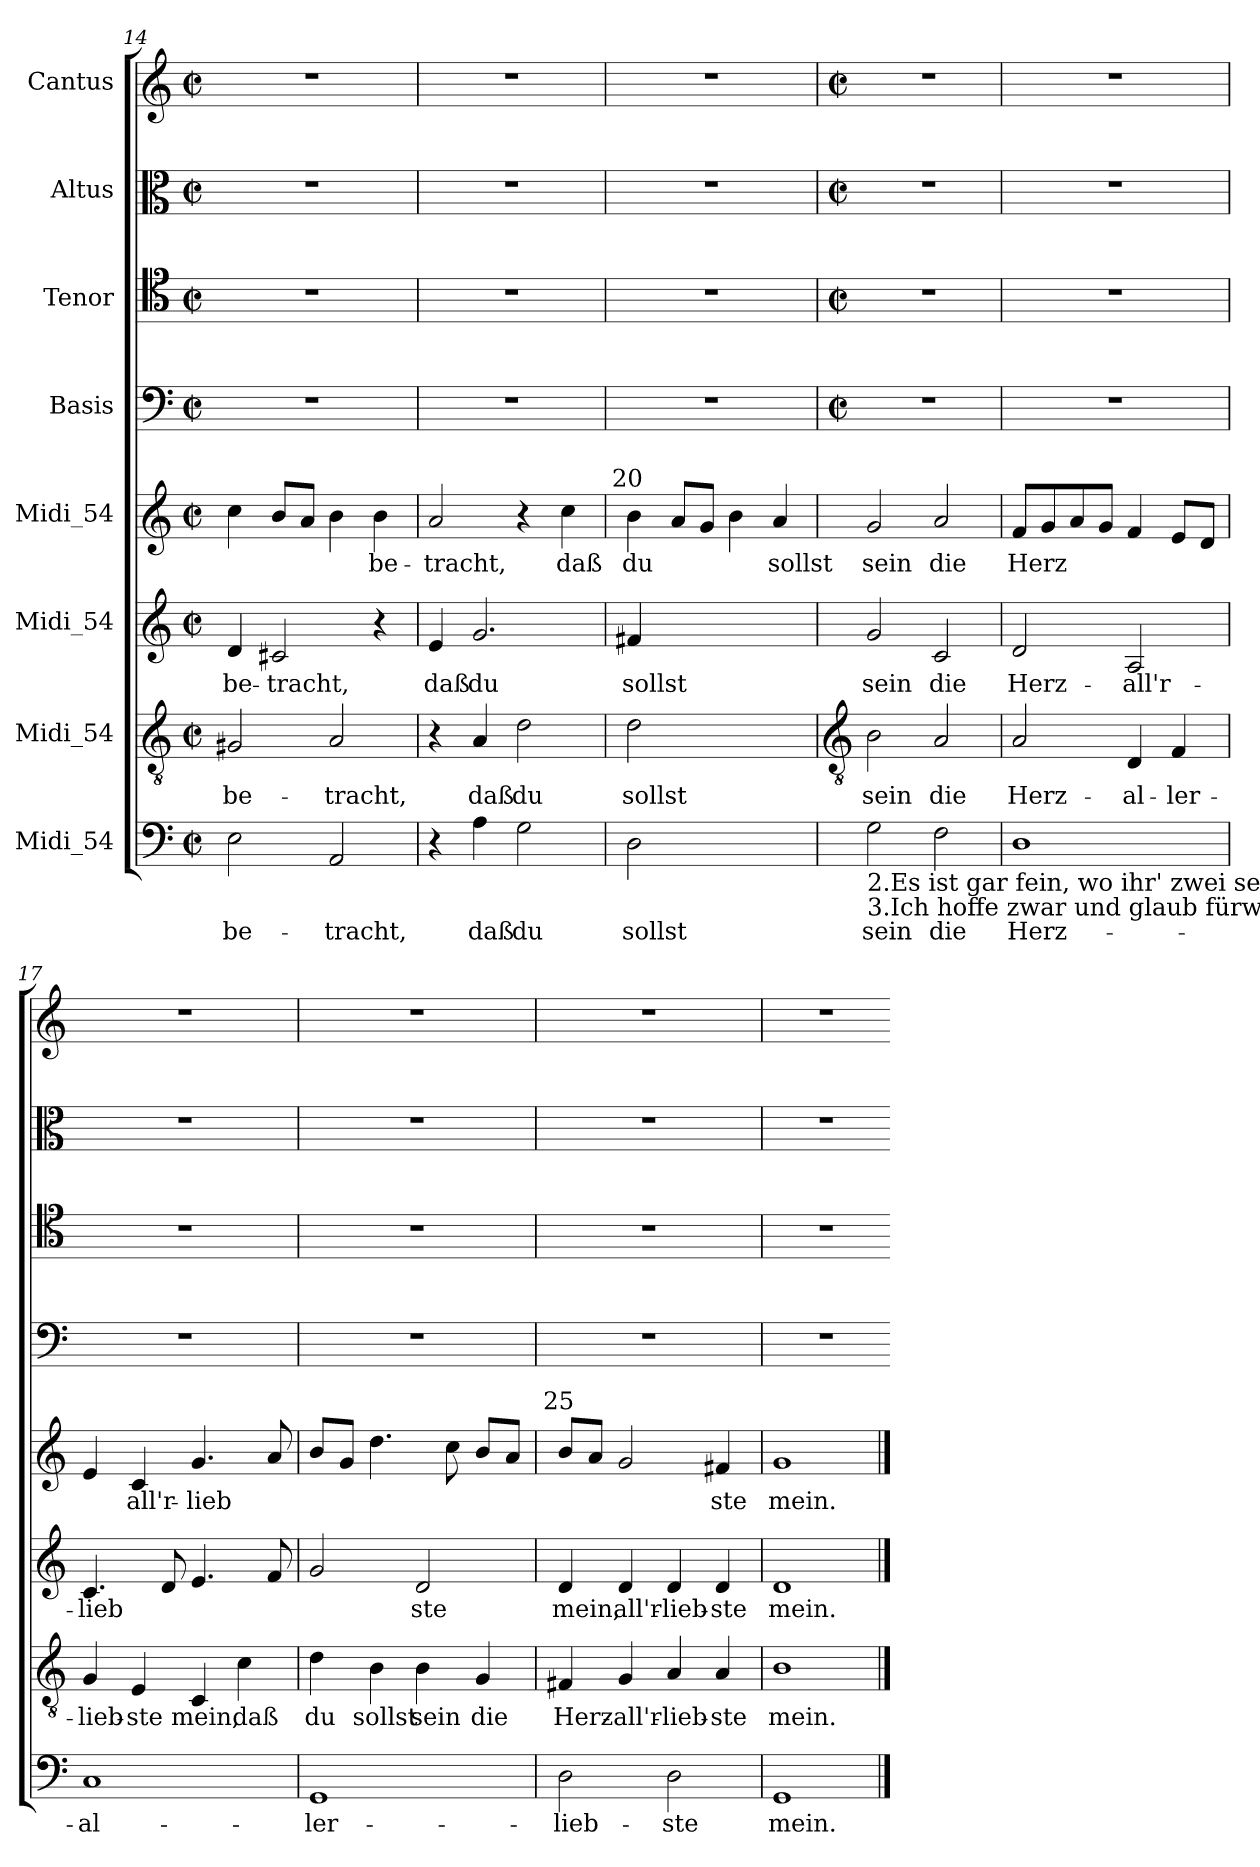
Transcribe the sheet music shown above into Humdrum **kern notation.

**kern	**text	**kern	**text	**kern	**text	**kern	**text	**kern	**kern	**kern	**kern
*part8	*part8	*part7	*part7	*part6	*part6	*part5	*part5	*part4	*part3	*part2	*part1
*staff8	*staff8	*staff7	*staff7	*staff6	*staff6	*staff5	*staff5	*staff4	*staff3	*staff2	*staff1
*I"Midi_54	*	*I"Midi_54	*	*I"Midi_54	*	*I"Midi_54	*	*I"Basis	*I"Tenor	*I"Altus	*I"Cantus
*clefF4	*	*clefGv2	*	*clefG2	*	*clefG2	*	*clefF4	*clefC4	*clefC3	*clefG2
*k[]	*	*k[]	*	*k[]	*	*k[]	*	*k[]	*k[]	*k[]	*k[]
*C:	*	*C:	*	*C:	*	*C:	*	*C:	*C:	*C:	*C:
*M2/2	*	*M2/2	*	*M2/2	*	*M2/2	*	*M2/2	*M2/2	*M2/2	*M2/2
*met(c|)	*	*met(c|)	*	*met(c|)	*	*met(c|)	*	*met(c|)	*met(c|)	*met(c|)	*met(c|)
=14	=14	=14	=14	=14	=14	=14	=14	=14	=14	=14	=14
!	!LO:LY:b	!	!LO:LY:b	!	!LO:LY:b	!	!	!	!	!	!
2E	be-	2G#X	be-	4d	be-	4cc	.	1r	1r	1r	1r
!	!	!	!	!	!LO:LY:b	!	!	!	!	!	!
.	.	.	.	2c#X	-tracht,	8bL	.	.	.	.	.
.	.	.	.	.	.	8aJ	.	.	.	.	.
!	!LO:LY:b	!	!LO:LY:b	!	!	!	!	!	!	!	!
2AA	-tracht,	2A	-tracht,	.	.	4b	.	.	.	.	.
!	!	!	!	!	!	!	!LO:LY:b	!	!	!	!
.	.	.	.	4r	.	4b	be-	.	.	.	.
=14	=14	=14	=14	=14	=14	=14	=14	=14	=14	=14	=14
!	!	!	!	!	!LO:LY:b	!	!LO:LY:b	!	!	!	!
4r	.	4r	.	4e	daß	2a	-tracht,	1r	1r	1r	1r
!	!LO:LY:b	!	!LO:LY:b	!	!LO:LY:b	!	!	!	!	!	!
4A	daß	4A	daß	2.g	du	.	.	.	.	.	.
!	!LO:LY:b	!	!LO:LY:b	!	!	!	!	!	!	!	!
2G	du	2d	du	.	.	4r	.	.	.	.	.
!	!	!	!	!	!	!	!LO:LY:b	!	!	!	!
.	.	.	.	.	.	4cc	daß	.	.	.	.
=14	=14	=14	=14	=14	=14	=14	=14	=14	=14	=14	=14
!	!	!	!	!	!	!LO:TX:a:cj:t=20	!	!	!	!	!
!	!LO:LY:b	!	!LO:LY:b	!	!LO:LY:b	!	!LO:LY:b	!	!	!	!
2D	sollst	2d	sollst	4f#X	sollst	4b	du	1r	1r	1r	1r
.	.	.	.	2.ryy	.	8aL	.	.	.	.	.
.	.	.	.	.	.	8gJ	.	.	.	.	.
2ryy	.	2ryy	.	.	.	4b	.	.	.	.	.
!	!	!	!	!	!	!	!LO:LY:b	!	!	!	!
.	.	.	.	.	.	4a	sollst	.	.	.	.
!!LO:LB:g=z
=15	=15	=15	=15	=15	=15	=15	=15	=15	=15	=15	=15
*	*	*clefGv2	*	*	*	*	*	*	*	*	*
*	*	*	*	*	*	*	*	*M2/2	*M2/2	*M2/2	*M2/2
*	*	*	*	*	*	*	*	*met(c|)	*met(c|)	*met(c|)	*met(c|)
!LO:TX:b:t=2.Es ist gar fein, wo ihr' zwei sein,die's recht und treulich meinen,die sich allzeit in Lieb und Leid,in Sachen groß und kleinevertragen wohl, wie es sein soll.Gedenk daran, laß nicht davon,glaub mir zur Stund,ich mein's von Herzensgrund.	!	!	!	!	!	!	!	!	!	!	!
!LO:TX:b:t=3.Ich hoffe zwar und glaub fürwahr,du wirst mich nicht verlassen.Wied'rum ich mich zu dir versprich,zu tun allzeit dermaßen.Allein soll Gott mich durch den Todscheiden von dir, mein höchste Zier,hat sonst kein Not.Ade, mein Mündlein rot.	!	!	!	!	!	!	!	!	!	!	!
!	!LO:LY:b	!	!LO:LY:b	!	!LO:LY:b	!	!LO:LY:b	!	!	!	!
2G	sein	2B	sein	2g	sein	2g	sein	1r	1r	1r	1r
!	!LO:LY:b	!	!LO:LY:b	!	!LO:LY:b	!	!LO:LY:b	!	!	!	!
2F	die	2A	die	2c	die	2a	die	.	.	.	.
=16	=16	=16	=16	=16	=16	=16	=16	=16	=16	=16	=16
!	!LO:LY:b	!	!LO:LY:b	!	!LO:LY:b	!	!LO:LY:b	!	!	!	!
1D	Herz-	2A	Herz-	2d	Herz-	8fL	Herz	1r	1r	1r	1r
.	.	.	.	.	.	8g	.	.	.	.	.
.	.	.	.	.	.	8a	.	.	.	.	.
.	.	.	.	.	.	8gJ	.	.	.	.	.
!	!	!	!LO:LY:b	!	!LO:LY:b	!	!	!	!	!	!
.	.	4D	-al-	2A	-all'r-	4f	.	.	.	.	.
!	!	!	!LO:LY:b	!	!	!	!	!	!	!	!
.	.	4F	-ler-	.	.	8eL	.	.	.	.	.
.	.	.	.	.	.	8dJ	.	.	.	.	.
=17	=17	=17	=17	=17	=17	=17	=17	=17	=17	=17	=17
!	!LO:LY:b	!	!LO:LY:b	!	!LO:LY:b	!	!LO:LY:b	!	!	!	!
1C	-al-	4G	-lieb-	4.c	-lieb	4e	-	1r	1r	1r	1r
!	!	!	!LO:LY:b	!	!	!	!LO:LY:b	!	!	!	!
.	.	4E	-ste	.	.	4c	all'r-	.	.	.	.
.	.	.	.	8d	.	.	.	.	.	.	.
!	!	!	!LO:LY:b	!	!	!	!LO:LY:b	!	!	!	!
.	.	4C	mein,	4.e	.	4.g	-lieb-	.	.	.	.
!	!	!	!LO:LY:b	!	!	!	!	!	!	!	!
.	.	4c	daß	.	.	.	.	.	.	.	.
.	.	.	.	8f	.	8a	.	.	.	.	.
=18	=18	=18	=18	=18	=18	=18	=18	=18	=18	=18	=18
!	!LO:LY:b	!	!LO:LY:b	!	!	!	!	!	!	!	!
1GG	-ler-	4d	du	2g	.	8bL	.	1r	1r	1r	1r
.	.	.	.	.	.	8gJ	.	.	.	.	.
!	!	!	!LO:LY:b	!	!	!	!	!	!	!	!
.	.	4B	sollst	.	.	4.dd	.	.	.	.	.
!	!	!	!LO:LY:b	!	!LO:LY:b	!	!	!	!	!	!
.	.	4B	sein	2d	ste	.	.	.	.	.	.
.	.	.	.	.	.	8cc	.	.	.	.	.
!	!	!	!LO:LY:b	!	!	!	!	!	!	!	!
.	.	4G	die	.	.	8bL	.	.	.	.	.
.	.	.	.	.	.	8aJ	.	.	.	.	.
=19	=19	=19	=19	=19	=19	=19	=19	=19	=19	=19	=19
!	!	!	!	!	!	!LO:TX:a:cj:t=25	!	!	!	!	!
!	!LO:LY:b	!	!LO:LY:b	!	!LO:LY:b	!	!LO:LY:b	!	!	!	!
2D	-lieb-	4F#X	Herz-	4d	mein,	8bL	--	1r	1r	1r	1r
.	.	.	.	.	.	8aJ	.	.	.	.	.
!	!	!	!LO:LY:b	!	!LO:LY:b	!	!	!	!	!	!
.	.	4G	-all'r-	4d	-all'r-	2g	.	.	.	.	.
!	!LO:LY:b	!	!LO:LY:b	!	!LO:LY:b	!	!	!	!	!	!
2D	-ste	4A	-lieb-	4d	-lieb-	.	.	.	.	.	.
!	!	!	!LO:LY:b	!	!LO:LY:b	!	!LO:LY:b	!	!	!	!
.	.	4A	-ste	4d	-ste	4f#X	ste	.	.	.	.
=20	=20	=20	=20	=20	=20	=20	=20	=20	=20	=20	=20
!	!LO:LY:b	!	!LO:LY:b	!	!LO:LY:b	!	!LO:LY:b	!	!	!	!
1GG	mein.	1B	mein.	1d	mein.	1g	mein.	1r	1r	1r	1r
==	=	==	=	==	=	==	=	=	=	=	=
*-	*-	*-	*-	*-	*-	*-	*-	*-	*-	*-	*-
